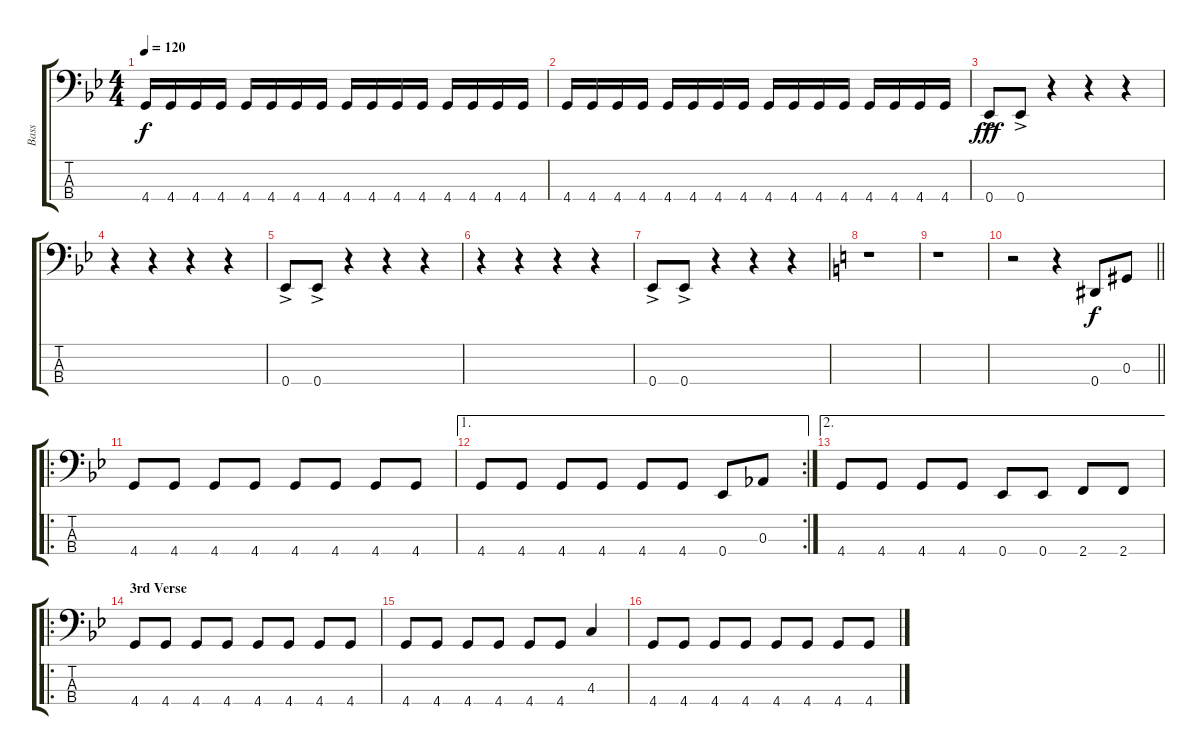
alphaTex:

\track ("Bass" "Bass") {instrument electricbasspick}
\staff {score tabs}
\tuning (Gb2 Db2 Ab1 Eb1) {hide}
\ts (4 4)
\tempo 120
\clef f4
\ks bb
4.4.16{dy f} 4.4.16 4.4.16 4.4.16 4.4.16 4.4.16 4.4.16 4.4.16 4.4.16 4.4.16 4.4.16 4.4.16 4.4.16 4.4.16 4.4.16 4.4.16 |
4.4.16 4.4.16 4.4.16 4.4.16 4.4.16 4.4.16 4.4.16 4.4.16 4.4.16 4.4.16 4.4.16 4.4.16 4.4.16 4.4.16 4.4.16 4.4.16 |
0.4{ac}.8{dy fff} 0.4{ac}.8 r.4 r.4 r.4 |
r.4 r.4 r.4 r.4 |
0.4{ac}.8 0.4{ac}.8 r.4 r.4 r.4 |
r.4 r.4 r.4 r.4 |
0.4{ac}.8 0.4{ac}.8 r.4 r.4 r.4 |
\ks c
r.1 |
r.1 |
\barLineRight lightlight
r.2 r.4 0.4.8{dy f} 0.3.8 |
\ro
\ks bb
4.4.8 4.4.8 4.4.8 4.4.8 4.4.8 4.4.8 4.4.8 4.4.8 |
\ae 1
\rc 2
4.4.8 4.4.8 4.4.8 4.4.8 4.4.8 4.4.8 0.4.8 0.3.8 |
\ae 2
4.4.8 4.4.8 4.4.8 4.4.8 0.4.8 0.4.8 2.4.8 2.4.8 |
\ro
\section ("" "3rd Verse")
4.4.8 4.4.8 4.4.8 4.4.8 4.4.8 4.4.8 4.4.8 4.4.8 |
4.4.8 4.4.8 4.4.8 4.4.8 4.4.8 4.4.8 4.3.4 |
4.4.8 4.4.8 4.4.8 4.4.8 4.4.8 4.4.8 4.4.8 4.4.8
